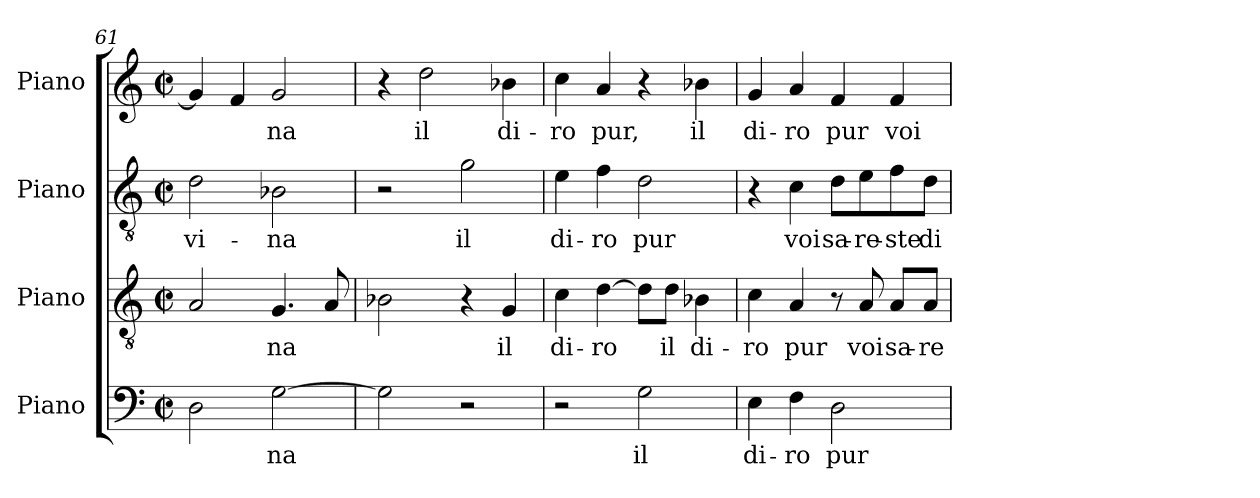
**kern	**text	**kern	**text	**kern	**text	**kern	**text
*part4	*part4	*part3	*part3	*part2	*part2	*part1	*part1
*staff4	*staff4	*staff3	*staff3	*staff2	*staff2	*staff1	*staff1
*I"Piano	*	*I"Piano	*	*I"Piano	*	*I"Piano	*
*I'Pno.	*	*I'Pno.	*	*I'Pno.	*	*I'Pno.	*
*clefF4	*	*clefGv2	*	*clefGv2	*	*clefG2	*
*	*	*ITrd7c12	*	*ITrd7c12	*	*	*
*k[]	*	*k[]	*	*k[]	*	*k[]	*
*C:	*	*C:	*	*C:	*	*C:	*
*M2/2	*	*M2/2	*	*M2/2	*	*M2/2	*
*met(c|)	*	*met(c|)	*	*met(c|)	*	*met(c|)	*
=61	=61	=61	=61	=61	=61	=61	=61
!	!	!	!	!	!LO:LY:b:color=#000000	!	!
2Di\	.	2AAi/	.	2Di\	-vi-	4gi/]	.
.	.	.	.	.	.	4fi/	.
!	!LO:LY:b:color=#000000	!	!	!	!	!	!
!	!	!	!LO:LY:b:color=#000000	!	!	!	!
!	!	!	!	!	!LO:LY:b:color=#000000	!	!
!	!	!	!	!	!	!	!LO:LY:b:color=#000000
[2Gi\	-na	4.GGi/	-na	2BB-i\	-na	2gi/	-na
.	.	8AAi/	.	.	.	.	.
=62	=62	=62	=62	=62	=62	=62	=62
2Gi\]	.	2BB-i\	.	2r	.	4r	.
!	!	!	!	!	!	!	!LO:LY:b:color=#000000
.	.	.	.	.	.	2ddi\	il
!	!	!	!	!	!LO:LY:b:color=#000000	!	!
2r	.	4r	.	2Gi\	il	.	.
!	!	!	!LO:LY:b:color=#000000	!	!	!	!
!	!	!	!	!	!	!	!LO:LY:b:color=#000000
.	.	4GGi/	il	.	.	4b-i\	di-
=63	=63	=63	=63	=63	=63	=63	=63
!	!	!	!LO:LY:b:color=#000000	!	!	!	!
!	!	!	!	!	!LO:LY:b:color=#000000	!	!
!	!	!	!	!	!	!	!LO:LY:b:color=#000000
2r	.	4Ci\	di-	4Ei\	di-	4cci\	-ro
!	!	!	!LO:LY:b:color=#000000	!	!	!	!
!	!	!	!	!	!LO:LY:b:color=#000000	!	!
!	!	!	!	!	!	!	!LO:LY:b:color=#000000
.	.	[4Di\	-ro	4Fi\	-ro	4ai/	pur,
!	!LO:LY:b:color=#000000	!	!	!	!	!	!
!	!	!	!	!	!LO:LY:b:color=#000000	!	!
2Gi\	il	8Di\L]	.	2Di\	pur	4r	.
!	!	!	!LO:LY:b:color=#000000	!	!	!	!
.	.	8Di\J	il	.	.	.	.
!	!	!	!LO:LY:b:color=#000000	!	!	!	!
!	!	!	!	!	!	!	!LO:LY:b:color=#000000
.	.	4BB-i\	di-	.	.	4b-i\	il
!!LO:LB:g=z
=64	=64	=64	=64	=64	=64	=64	=64
!	!LO:LY:b:color=#000000	!	!	!	!	!	!
!	!	!	!LO:LY:b:color=#000000	!	!	!	!
!	!	!	!	!	!	!	!LO:LY:b:color=#000000
4Ei\	di-	4Ci\	-ro	4r	.	4gi/	di-
!	!LO:LY:b:color=#000000	!	!	!	!	!	!
!	!	!	!LO:LY:b:color=#000000	!	!	!	!
!	!	!	!	!	!LO:LY:b:color=#000000	!	!
!	!	!	!	!	!	!	!LO:LY:b:color=#000000
4Fi\	-ro	4AAi/	pur	4Ci\	voi	4ai/	-ro
!	!LO:LY:b:color=#000000	!	!	!	!	!	!
!	!	!	!	!	!LO:LY:b:color=#000000	!	!
!	!	!	!	!	!	!	!LO:LY:b:color=#000000
2Di\	pur	8r	.	8Di\L	sa-	4fi/	pur
!	!	!	!LO:LY:b:color=#000000	!	!	!	!
!	!	!	!	!	!LO:LY:b:color=#000000	!	!
.	.	8AAi/	voi	8Ei\	-re-	.	.
!	!	!	!LO:LY:b:color=#000000	!	!	!	!
!	!	!	!	!	!LO:LY:b:color=#000000	!	!
!	!	!	!	!	!	!	!LO:LY:b:color=#000000
.	.	8AAi/L	sa-	8Fi\	-ste	4fi/	voi
!	!	!	!LO:LY:b:color=#000000	!	!	!	!
!	!	!	!	!	!LO:LY:b:color=#000000	!	!
.	.	8AAi/J	-re-	8Di\J	di-	.	.
=	=	=	=	=	=	=	=
*-	*-	*-	*-	*-	*-	*-	*-
